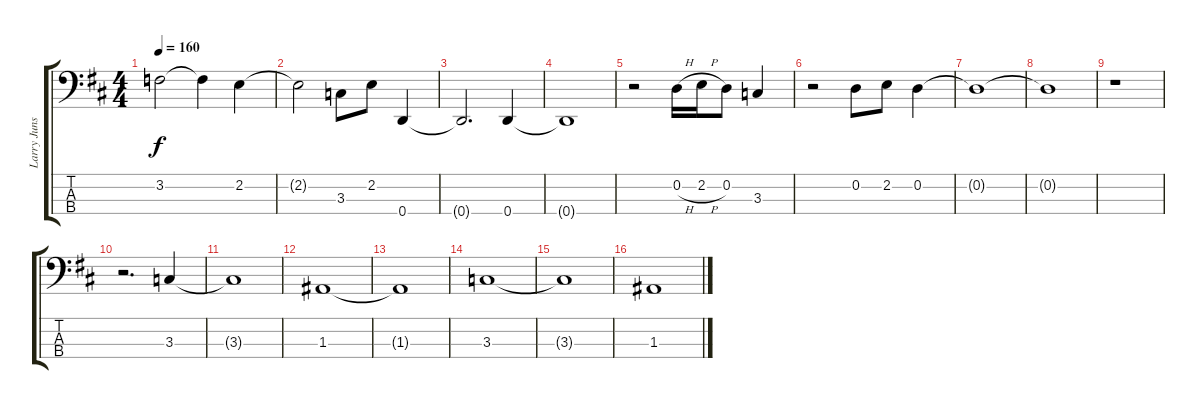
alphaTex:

\track ("Larry Junstrom Bass" "Larry Juns") {instrument electricbasspick}
\staff {score tabs}
\tuning (G2 D2 A1 D1) {hide}
\ts (4 4)
\tempo 160
\clef f4
\ks d
3.2{t}.2{dy f} 3.2{t}.4 2.2.4 |
2.2{t}.2 3.3.8 2.2.8 0.4.4 |
0.4{t}.2{d} 0.4.4 |
0.4{t}.1 |
r.2 0.2{h}.16 2.2{h}.16 0.2.8 3.3.4 |
r.2 0.2.8 2.2.8 0.2.4 |
0.2{t}.1 |
0.2{t}.1 |
r.1 |
r.2{d} 3.3.4 |
3.3{t}.1 |
1.3.1 |
1.3{t}.1 |
3.3.1 |
3.3{t}.1 |
1.3.1
